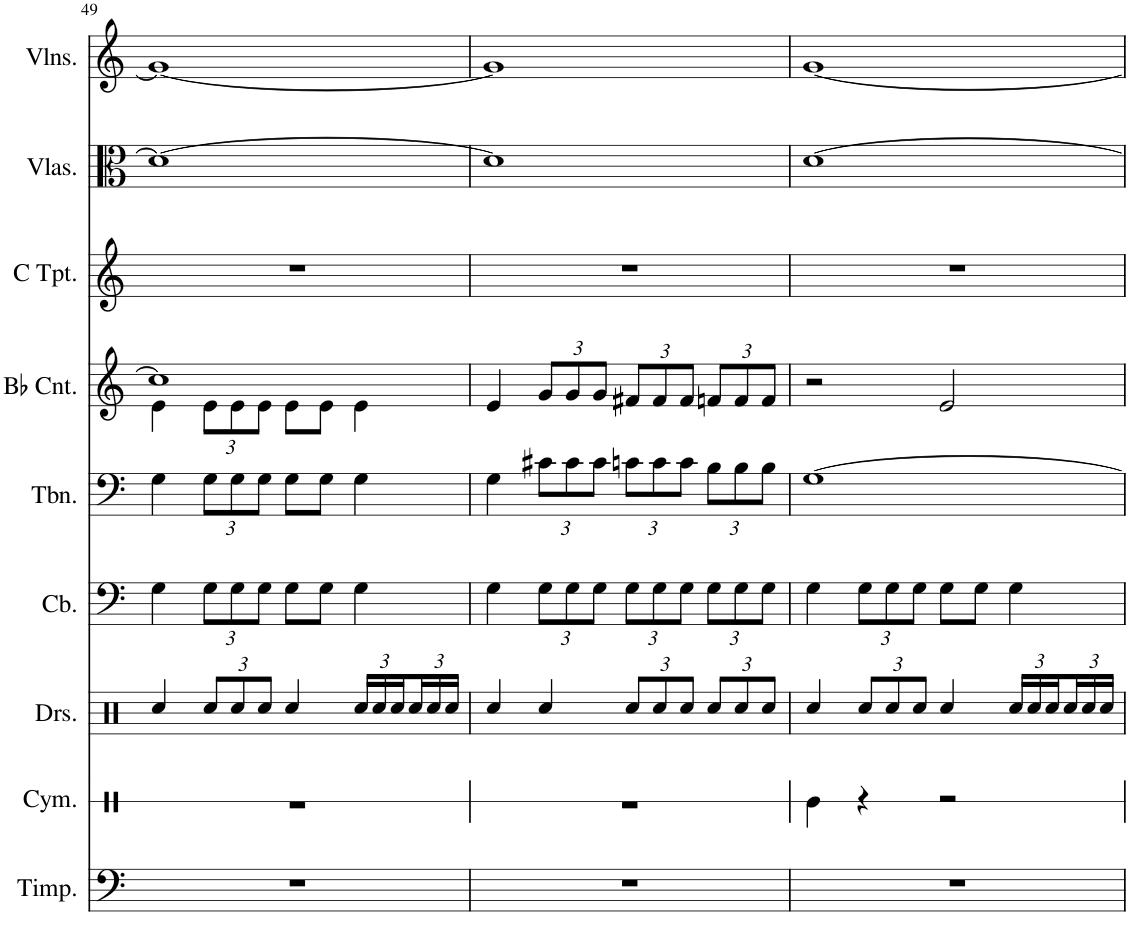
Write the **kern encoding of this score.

**kern	**kern	**kern	**kern	**kern	**kern	**kern	**kern	**kern
*part9	*part8	*part7	*part6	*part5	*part4	*part3	*part2	*part1
*staff9	*staff8	*staff7	*staff6	*staff5	*staff4	*staff3	*staff2	*staff1
*I"Timpani, Timpani	*I"Cymbal, Orchestral Cymbal	*I"Drumset, Snare Drum	*I"Contrabass, Bass	*I"Trombone, Trombone	*I"Bb Cornet, Trumpet	*I"C Trumpet, Trumpet	*I"Violas, Shrt.String Ensemble	*I"Violins, Shrt.String Ensemble
*I'Timp.	*I'Cym.	*I'Drs.	*I'Cb.	*I'Tbn.	*I'Bb Cnt.	*I'C Tpt.	*I'Vlas.	*I'Vlns.
!!LO:PB:g=z
*clefF4	*clefX	*clefX	*clefF4	*clefF4	*clefG2	*clefG2	*clefC3	*clefG2
*	*	*	*Trd7c12	*	*Trd1c2	*	*	*
*k[]	*k[]	*k[]	*k[]	*k[]	*k[]	*k[]	*k[]	*k[]
*M4/4	*M4/4	*M4/4	*M4/4	*M4/4	*M4/4	*M4/4	*M4/4	*M4/4
=49	=49	=49	=49	=49	=49	=49	=49	=49
*	*	*	*	*	*^	*	*	*
1r	1r	4Rcc/	4G\	4G\	1cc#]	4e\	1r	1d_	1g_
*	*	*Xbrackettup	*Xbrackettup	*Xbrackettup	*	*Xbrackettup	*	*	*
.	.	12Rcc/L	12G\L	12G\L	.	12e\L	.	.	.
.	.	12Rcc/	12G\	12G\	.	12e\	.	.	.
.	.	12Rcc/J	12G\J	12G\J	.	12e\J	.	.	.
.	.	4Rcc/	8G\L	8G\L	.	8e\L	.	.	.
.	.	.	8G\J	8G\J	.	8e\J	.	.	.
.	.	24Rcc/LL	4G\	4G\	.	4e\	.	.	.
.	.	24Rcc/	.	.	.	.	.	.	.
.	.	24Rcc/	.	.	.	.	.	.	.
.	.	24Rcc/	.	.	.	.	.	.	.
.	.	24Rcc/	.	.	.	.	.	.	.
.	.	24Rcc/JJ	.	.	.	.	.	.	.
*	*	*	*	*	*v	*v	*	*	*
=50	=50	=50	=50	=50	=50	=50	=50	=50
1r	1r	4Rcc/	4G\	4G\	4e/	1r	1d]	1g]
.	.	4Rcc/	12G\L	12c#X\L	12g/L	.	.	.
.	.	.	12G\	12c#\	12g/	.	.	.
.	.	.	12G\J	12c#\J	12g/J	.	.	.
.	.	12Rcc/L	12G\L	12cn\L	12f#X/L	.	.	.
.	.	12Rcc/	12G\	12c\	12f#/	.	.	.
.	.	12Rcc/J	12G\J	12c\J	12f#/J	.	.	.
.	.	12Rcc/L	12G\L	12B\L	12fn/L	.	.	.
.	.	12Rcc/	12G\	12B\	12f/	.	.	.
.	.	12Rcc/J	12G\J	12B\J	12f/J	.	.	.
=51	=51	=51	=51	=51	=51	=51	=51	=51
1r	4Re\	4Rcc/	4G\	[1G	2r	1r	[1d	[1g
.	4r	12Rcc/L	12G\L	.	.	.	.	.
.	.	12Rcc/	12G\	.	.	.	.	.
.	.	12Rcc/J	12G\J	.	.	.	.	.
.	2r	4Rcc/	8G\L	.	2e/	.	.	.
.	.	.	8G\J	.	.	.	.	.
.	.	24Rcc/LL	4G\	.	.	.	.	.
.	.	24Rcc/	.	.	.	.	.	.
.	.	24Rcc/	.	.	.	.	.	.
.	.	24Rcc/	.	.	.	.	.	.
.	.	24Rcc/	.	.	.	.	.	.
.	.	24Rcc/JJ	.	.	.	.	.	.
=	=	=	=	=	=	=	=	=
*-	*-	*-	*-	*-	*-	*-	*-	*-
